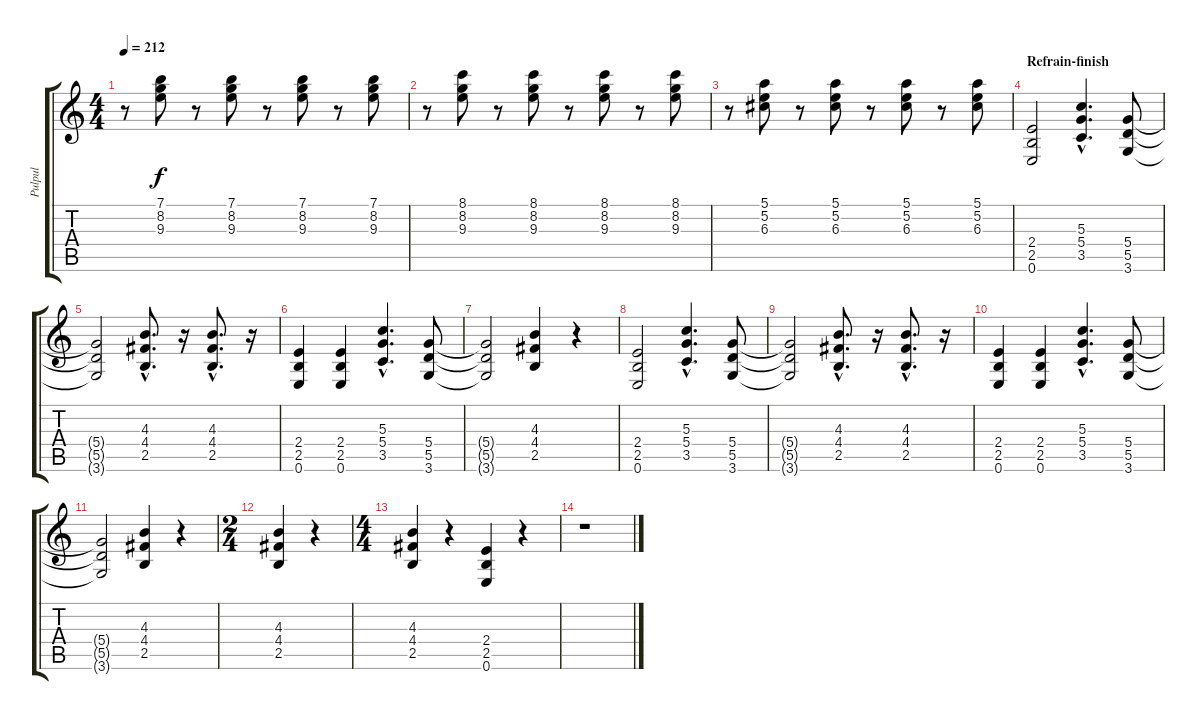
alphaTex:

\track ("Pulpul" "Pulpul") {instrument electricguitarclean}
\staff {score tabs}
\tuning (E4 B3 G3 D3 A2 E2) {hide}
\ts (4 4)
\tempo 212
\clef g2
\ks c
r.8{dy f} (7.1 8.2 9.3).8 r.8 (7.1 8.2 9.3).8 r.8 (7.1 8.2 9.3).8 r.8 (7.1 8.2 9.3).8 |
r.8 (8.1 8.2 9.3).8 r.8 (8.1 8.2 9.3).8 r.8 (8.1 8.2 9.3).8 r.8 (8.1 8.2 9.3).8 |
r.8 (5.1 5.2 6.3).8 r.8 (5.1 5.2 6.3).8 r.8 (5.1 5.2 6.3).8 r.8 (5.1 5.2 6.3).8 |
\section ("" "Refrain-finish")
(2.4 2.5 0.6).2{instrument distortionguitar} (5.3{hac} 5.4{hac} 3.5{hac}).4{d} (5.4 5.5 3.6).8 |
(5.4{t} 5.5{t} 3.6{t}).2 (4.3{hac} 4.4{hac} 2.5{hac}).8{d} r.16 (4.3{hac} 4.4{hac} 2.5{hac}).8{d} r.16 |
(2.4 2.5 0.6).4 (2.4 2.5 0.6).4 (5.3{hac} 5.4{hac} 3.5{hac}).4{d} (5.4 5.5 3.6).8 |
(5.4{t} 5.5{t} 3.6{t}).2 (4.3 4.4 2.5).4 r.4 |
(2.4 2.5 0.6).2 (5.3{hac} 5.4{hac} 3.5{hac}).4{d} (5.4 5.5 3.6).8 |
(5.4{t} 5.5{t} 3.6{t}).2 (4.3{hac} 4.4{hac} 2.5{hac}).8{d} r.16 (4.3{hac} 4.4{hac} 2.5{hac}).8{d} r.16 |
(2.4 2.5 0.6).4 (2.4 2.5 0.6).4 (5.3{hac} 5.4{hac} 3.5{hac}).4{d} (5.4 5.5 3.6).8 |
(5.4{t} 5.5{t} 3.6{t}).2 (4.3 4.4 2.5).4 r.4 |
\ts (2 4)
(4.3 4.4 2.5).4 r.4 |
\ts (4 4)
(4.3 4.4 2.5).4 r.4 (2.4 2.5 0.6).4 r.4 |
r.1
